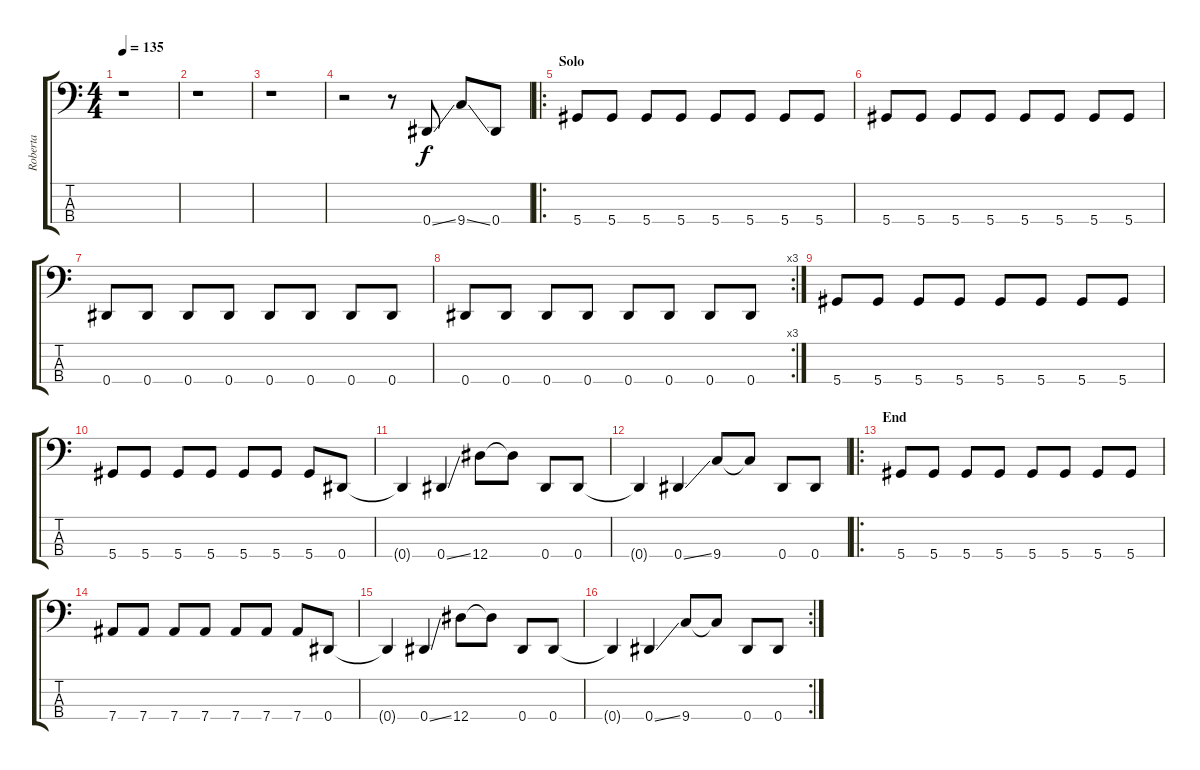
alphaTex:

\track ("Roberta" "Roberta") {instrument electricbassfinger}
\staff {score tabs}
\tuning (Gb2 Db2 Ab1 Eb1) {hide}
\ts (4 4)
\tempo 135
\clef f4
\ks c
r.1{dy f} |
r.1 |
r.1 |
r.2 r.8 0.4{ss}.8 9.4{ss}.8 0.4.8 |
\ro
\section ("" "Solo")
5.4.8 5.4.8 5.4.8 5.4.8 5.4.8 5.4.8 5.4.8 5.4.8 |
5.4.8 5.4.8 5.4.8 5.4.8 5.4.8 5.4.8 5.4.8 5.4.8 |
0.4.8 0.4.8 0.4.8 0.4.8 0.4.8 0.4.8 0.4.8 0.4.8 |
\rc 3
0.4.8 0.4.8 0.4.8 0.4.8 0.4.8 0.4.8 0.4.8 0.4.8 |
5.4.8 5.4.8 5.4.8 5.4.8 5.4.8 5.4.8 5.4.8 5.4.8 |
5.4.8 5.4.8 5.4.8 5.4.8 5.4.8 5.4.8 5.4.8 0.4.8 |
0.4{t}.4 0.4{ss}.4 12.4.8 12.4{t}.8 0.4.8 0.4.8 |
0.4{t}.4 0.4{ss}.4 9.4.8 9.4{t}.8 0.4.8 0.4.8 |
\ro
\section ("" "End")
5.4.8 5.4.8 5.4.8 5.4.8 5.4.8 5.4.8 5.4.8 5.4.8 |
7.4.8 7.4.8 7.4.8 7.4.8 7.4.8 7.4.8 7.4.8 0.4.8 |
0.4{t}.4 0.4{ss}.4 12.4.8 12.4{t}.8 0.4.8 0.4.8 |
\rc 2
0.4{t}.4 0.4{ss}.4 9.4.8 9.4{t}.8 0.4.8 0.4.8
